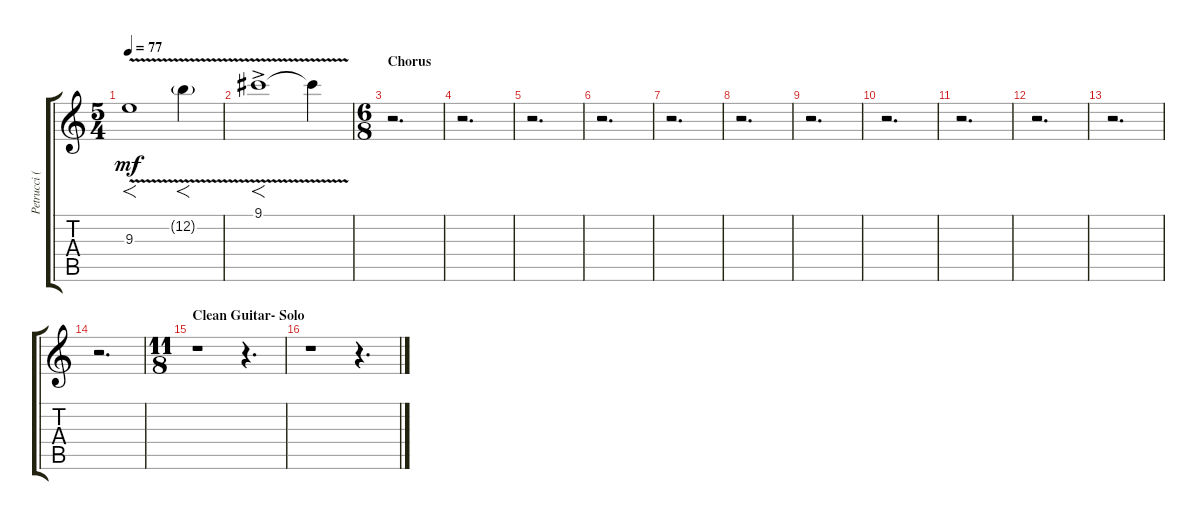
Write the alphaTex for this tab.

\track ("Petrucci (Distortion Guitar2)" "Petrucci (") {instrument distortionguitar}
\staff {score tabs}
\tuning (E4 B3 G3 D3 A2 E2) {hide}
\ts (5 4)
\tempo 77
\clef g2
\ks c
9.3{v}.1{f dy mf} 12.2{v g}.4{f} |
9.1{v ac}.1{f} 9.1{v t}.4 |
\ts (6 8)
\section ("" "Chorus")
r.2{d} |
r.2{d} |
r.2{d} |
r.2{d} |
r.2{d} |
r.2{d} |
r.2{d} |
r.2{d} |
r.2{d} |
r.2{d} |
r.2{d} |
r.2{d} |
\ts (11 8)
\section ("" "Clean Guitar- Solo")
r.1 r.4{d} |
r.1 r.4{d}
